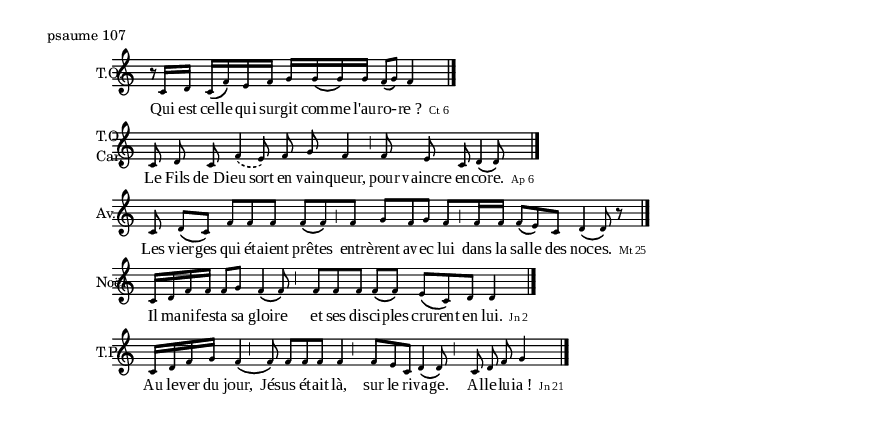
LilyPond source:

\version "2.10.0"
 \include "definitions.ly"
 \markup {psaume  107}





\relative d' { 
	\new Staff {
		\cadenzaOn
		\set Staff.instrumentName = \markup{ \center-align { T.O. } }
		r8  c16[ d]
		c16[\( f\) e f]
		g16[ g\( g\) g]
		f8[\( g\)]
		f4		
		\endBar
	}

	\addlyrics {
		Qui est cel -- le qui sur -- git com -- me l'au -- ro -- - -- "re ?"
		\markup { \citation #"Ct 6" } 
	}
}

\relative d' { 
	\new Staff {
		\cadenzaOn
		\set Staff.instrumentName = \markup{ \center-align { T.O. Car. } }
		\times 2/3 { c8 d c }
		\slurDashed
		f4(
		\times 2/3 { e8) f g }
		f4
		\cesure
		\times 2/3 { f8 e c }
		\times 2/3 { d4\( d8\) }
		\endBar
	}

	\addlyrics {
		Le Fils "de Di" -- eu sort en vain -- queur, pour vaincre en -- co -- re.
		\markup { \citation #"Ap 6" } 
	}
}

\relative d' { 
	\new Staff {
		\cadenzaOn
		\set Staff.instrumentName = \markup{ \center-align { Av. } }
		c8 d8[\( c\)]
		\times 2/3 { f8[ f f] }
		\times 2/3 { f8[\( f\) \cesurebasse \pespace f] }
		\times 2/3 { g8[ f g] }
		f8[ \cesurebasse \pespace f16 f]
		\times 2/3 { f8[\( e\) c] }
		d4\( d8\) r8
		\endBar
	}

	\addlyrics {
		Les vier -- ges qui ét -- aient prê -- tes entr -- èrent av -- ec lui dans la sal -- le des noc -- es.
		\markup { \citation #"Mt 25" } 
	}
}

\relative d' { 
	\new Staff {
		\cadenzaOn
		\set Staff.instrumentName = \markup{ \center-align { Noël } }
		c16[ d f f] f8[ g]
		\times 2/3 { f4\( f8\) } \cesure \pespace
		\times 2/3 { f8[ f f] }
		f8[\( f\)]
		\times 2/3 { e8[\( c\) d] } d4 
		
		\endBar
	}

	\addlyrics {
		Il ma -- ni -- fest -- a sa gloi -- re et ses dis -- ci -- ples cru -- rent en lui. 
		\markup { \citation #"Jn 2" } 
	}
}

\relative d' { 
	\new Staff {
		\cadenzaOn
		\set Staff.instrumentName = \markup{ \center-align { T.P. } }
		c16[ d f g]
		\times 2/3 { f4\(\cesure \pespace f8\) }
		\times 2/3 { f8[ f f] } f4\cesure \pespace
		\times 2/3 { f8[ e c] }
		\times 2/3 { d4\( d8\) } \cesure \pespace
		\times 2/3 { c8 d f }
		g4
		\endBar
	}

	\addlyrics {
		Au le -- ver du jour, Jés -- us ét -- ait là, sur le ri -- va -- ge. Al -- le -- lu -- "ia !" 
		\markup { \citation #"Jn 21" } 
	}
}

